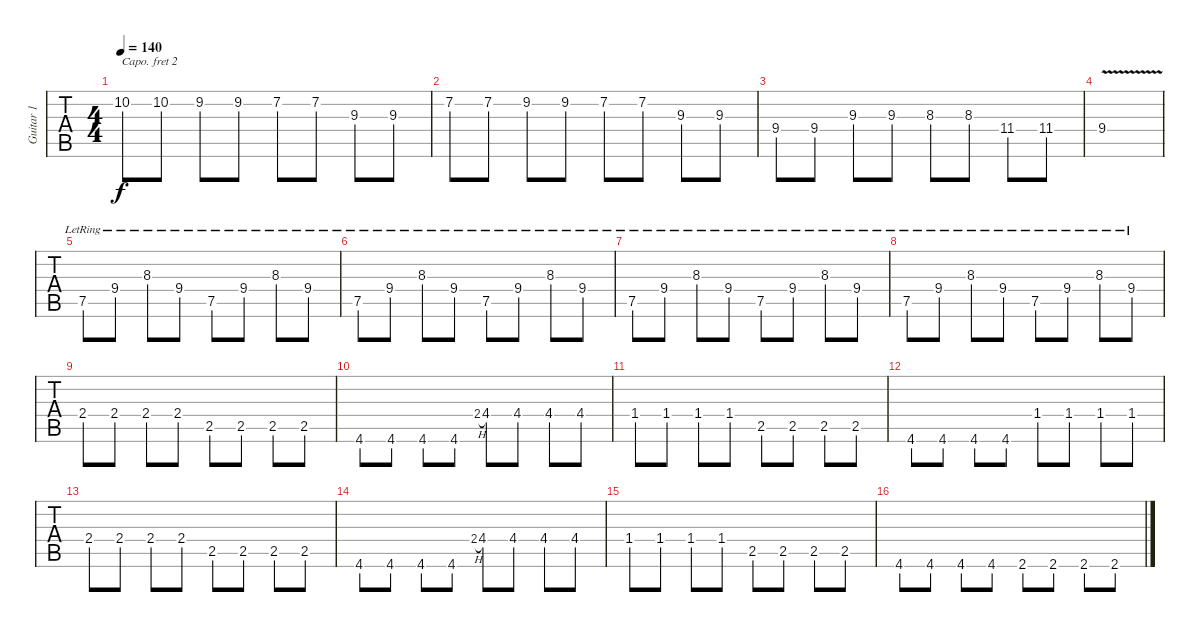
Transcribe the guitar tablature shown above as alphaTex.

\track ("Guitar 1" "Guitar 1") {instrument electricguitarclean}
\staff {tabs}
\capo 2
\tuning (E4 B3 G3 D3 A2 E2) {hide}
\ts (4 4)
\tempo 140
\clef g2
\ks c
10.2.8{dy f} 10.2.8 9.2.8 9.2.8 7.2.8 7.2.8 9.3.8 9.3.8 |
7.2.8 7.2.8 9.2.8 9.2.8 7.2.8 7.2.8 9.3.8 9.3.8 |
9.4.8 9.4.8 9.3.8 9.3.8 8.3.8 8.3.8 11.4.8 11.4.8 |
9.4{v}.1 |
7.5{lr}.8 9.4{lr}.8 8.3{lr}.8 9.4{lr}.8 7.5{lr}.8 9.4{lr}.8 8.3{lr}.8 9.4{lr}.8 |
7.5{lr}.8 9.4{lr}.8 8.3{lr}.8 9.4{lr}.8 7.5{lr}.8 9.4{lr}.8 8.3{lr}.8 9.4{lr}.8 |
7.5{lr}.8 9.4{lr}.8 8.3{lr}.8 9.4{lr}.8 7.5{lr}.8 9.4{lr}.8 8.3{lr}.8 9.4{lr}.8 |
7.5{lr}.8 9.4{lr}.8 8.3{lr}.8 9.4{lr}.8 7.5{lr}.8 9.4{lr}.8 8.3{lr}.8 9.4{lr}.8 |
2.4.8 2.4.8 2.4.8 2.4.8 2.5.8 2.5.8 2.5.8 2.5.8 |
4.6.8 4.6.8 4.6.8 4.6.8 2.4{h}.8{gr} 4.4.8 4.4.8 4.4.8 4.4.8 |
1.4.8 1.4.8 1.4.8 1.4.8 2.5.8 2.5.8 2.5.8 2.5.8 |
4.6.8 4.6.8 4.6.8 4.6.8 1.4.8 1.4.8 1.4.8 1.4.8 |
2.4.8 2.4.8 2.4.8 2.4.8 2.5.8 2.5.8 2.5.8 2.5.8 |
4.6.8 4.6.8 4.6.8 4.6.8 2.4{h}.8{gr} 4.4.8 4.4.8 4.4.8 4.4.8 |
1.4.8 1.4.8 1.4.8 1.4.8 2.5.8 2.5.8 2.5.8 2.5.8 |
4.6.8 4.6.8 4.6.8 4.6.8 2.6.8 2.6.8 2.6.8 2.6.8
